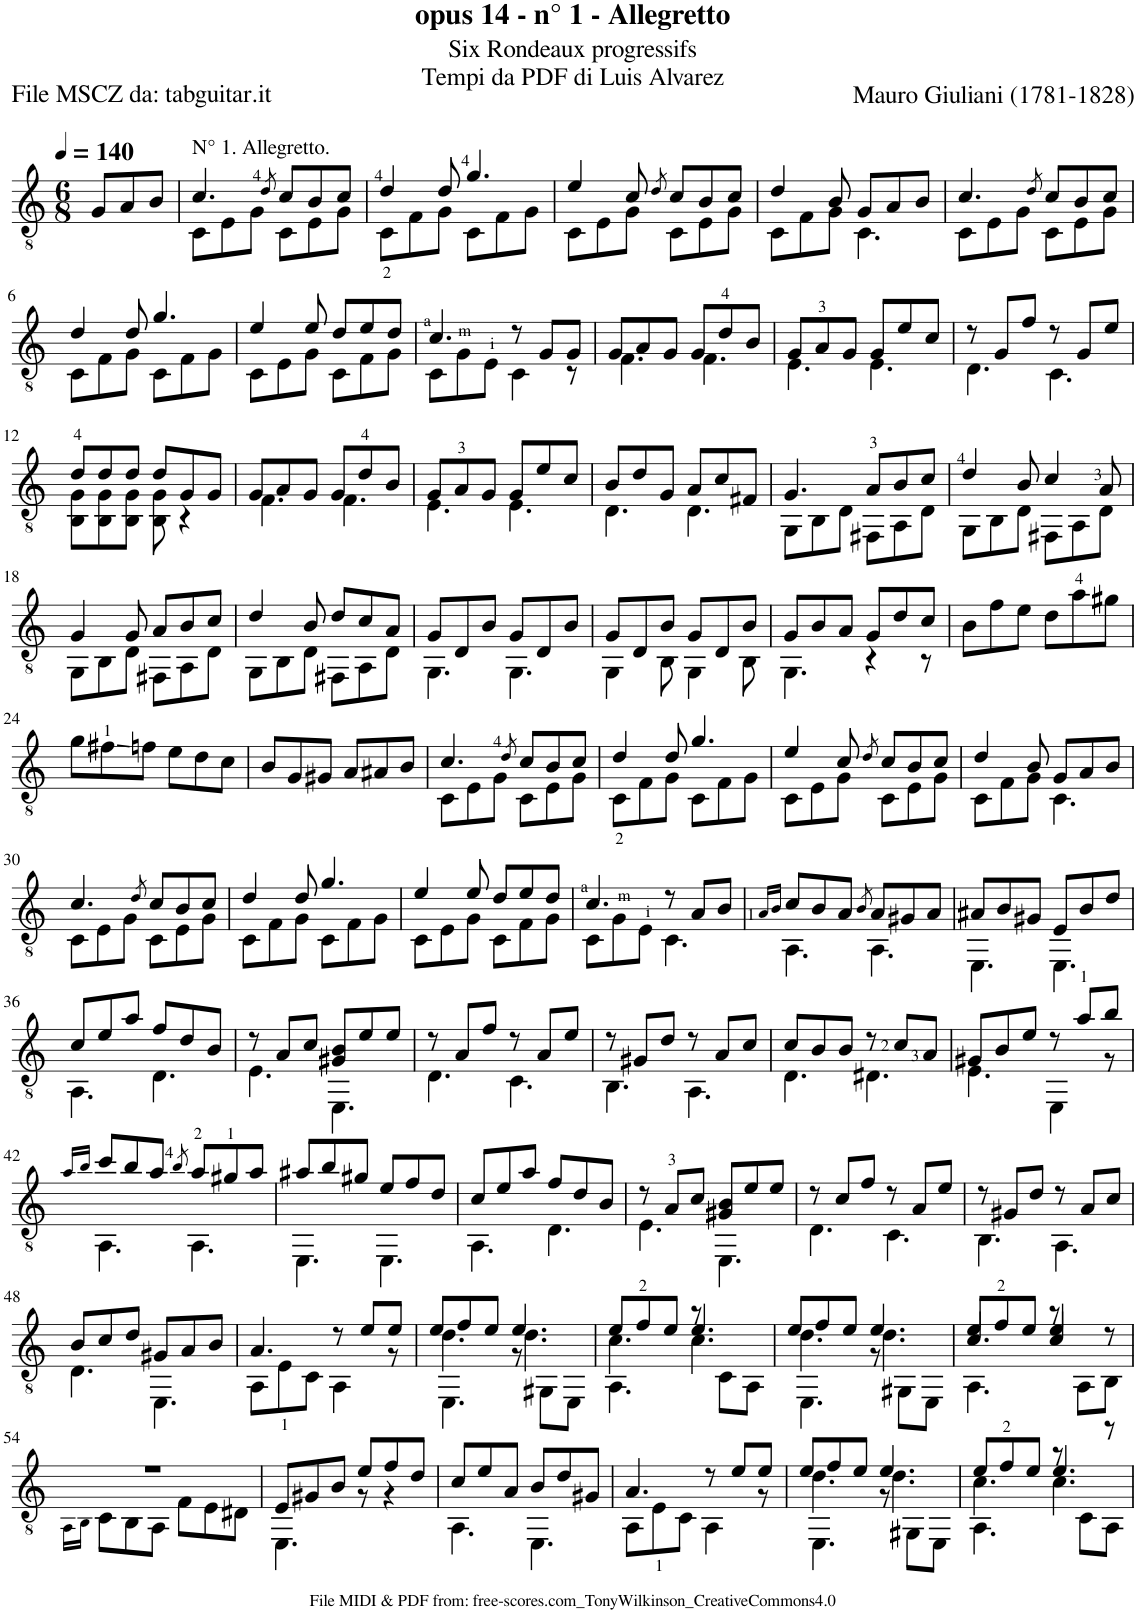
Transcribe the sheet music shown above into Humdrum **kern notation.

**kern
*part1
*staff1
*I"Guitar
*I'Guit.
*clefGv2
*k[]
*M6/8
*MM140
=
8G/L
8A/
8B/J
=1
*^
!LO:TX:a:t=N° 1. Allegretto.	!
4.c/	8C\L
.	8E\
.	8G\J
8qd/	.
8c/L	8C\L
8B/	8E\
8c/J	8G\J
=2	=2
4d/	8C\L
.	8F\
8d/	8G\J
4.g/	8C\L
.	8F\
.	8G\J
=3	=3
4e/	8C\L
.	8E\
8c/	8G\J
8qd/	.
8c/L	8C\L
8B/	8E\
8c/J	8G\J
=4	=4
4d/	8C\L
.	8F\
8B/	8G\J
8G/L	4.C\
8A/	.
8B/J	.
=5	=5
4.c/	8C\L
.	8E\
.	8G\J
8qd/	.
8c/L	8C\L
8B/	8E\
8c/J	8G\J
!!LO:LB:g=z	!!
=6	=6
4d/	8C\L
.	8F\
8d/	8G\J
4.g/	8C\L
.	8F\
.	8G\J
=7	=7
4e/	8C\L
.	8E\
8e/	8G\J
8d/L	8C\L
8e/	8F\
8d/J	8G\J
=8	=8
4.c/	8C\L
.	8G\
.	8E\J
8r	4C\
8G/L	.
8G/J	8r
=9	=9
8G/L	4.F\
8A/	.
8G/J	.
8G/L	4.F\
8d/	.
8B/J	.
=10	=10
8G/L	4.E\
8A/	.
8G/J	.
8G/L	4.E\
8e/	.
8c/J	.
=11	=11
8r	4.D\
8G/L	.
8f/J	.
8r	4.C\
8G/L	.
8e/J	.
!!LO:LB:g=z	!!
=12	=12
8d/L	8BB\ 8G\L
8d/	8BB\ 8G\
8d/J	8BB\ 8G\J
8d/L	8BB\ 8G\
8G/	4r
8G/J	.
=13	=13
8G/L	4.F\
8A/	.
8G/J	.
8G/L	4.F\
8d/	.
8B/J	.
=14	=14
8G/L	4.E\
8A/	.
8G/J	.
8G/L	4.E\
8e/	.
8c/J	.
=15	=15
8B/L	4.D\
8d/	.
8G/J	.
8A/L	4.D\
8c/	.
8F#X/J	.
=16	=16
4.G/	8GG\L
.	8BB\
.	8D\J
8A/L	8FF#X\L
8B/	8AA\
8c/J	8D\J
=17	=17
4d/	8GG\L
.	8BB\
8B/	8D\J
4c/	8FF#X\L
.	8AA\
8A/	8D\J
!!LO:LB:g=z	!!
=18	=18
4G/	8GG\L
.	8BB\
8G/	8D\J
8A/L	8FF#X\L
8B/	8AA\
8c/J	8D\J
=19	=19
4d/	8GG\L
.	8BB\
8B/	8D\J
8d/L	8FF#X\L
8c/	8AA\
8A/J	8D\J
=20	=20
8G/L	4.GG\
8D/	.
8B/J	.
8G/L	4.GG\
8D/	.
8B/J	.
=21	=21
8G/L	4GG\
8D/	.
8B/J	8BB\
8G/L	4GG\
8D/	.
8B/J	8BB\
=22	=22
8G/L	4.GG\
8B/	.
8A/J	.
8G/L	4r
8d/	.
8c/J	8r
*v	*v
=23
8B\L
8f\
8e\J
8d\L
8a\
8g#X\J
!!LO:LB:g=z
=24
8g\L
8f#X\
8fn\J
8e\L
8d\
8c\J
=25
8B/L
8G/
8G#X/J
8A/L
8A#X/
8B/J
=26
*^
4.c/	8C\L
.	8E\
.	8G\J
8qd/	.
8c/L	8C\L
8B/	8E\
8c/J	8G\J
=27	=27
4d/	8C\L
.	8F\
8d/	8G\J
4.g/	8C\L
.	8F\
.	8G\J
=28	=28
4e/	8C\L
.	8E\
8c/	8G\J
8qd/	.
8c/L	8C\L
8B/	8E\
8c/J	8G\J
=29	=29
4d/	8C\L
.	8F\
8B/	8G\J
8G/L	4.C\
8A/	.
8B/J	.
!!LO:LB:g=z	!!
=30	=30
4.c/	8C\L
.	8E\
.	8G\J
8qd/	.
8c/L	8C\L
8B/	8E\
8c/J	8G\J
=31	=31
4d/	8C\L
.	8F\
8d/	8G\J
4.g/	8C\L
.	8F\
.	8G\J
=32	=32
4e/	8C\L
.	8E\
8e/	8G\J
8d/L	8C\L
8e/	8F\
8d/J	8G\J
=33	=33
4.c/	8C\L
.	8G\
.	8E\J
8r	4.C\
8A/L	.
8B/J	.
=34	=34
16qA/LL	.
16qB/JJ	.
8c/L	4.AA\
8B/	.
8A/J	.
8qB/	.
8A/L	4.AA\
8G#X/	.
8A/J	.
=35	=35
8A#X/L	4.EE\
8B/	.
8G#X/J	.
8E/L	4.EE\
8B/	.
8d/J	.
!!LO:LB:g=z	!!
=36	=36
8c/L	4.AA\
8e/	.
8a/J	.
8f/L	4.D\
8d/	.
8B/J	.
=37	=37
8r	4.E\
8A/L	.
8c/J	.
8G#X/ 8B/L	4.EE\
8e/	.
8e/J	.
=38	=38
8r	4.D\
8A/L	.
8f/J	.
8r	4.C\
8A/L	.
8e/J	.
=39	=39
8r	4.BB\
8G#X/L	.
8d/J	.
8r	4.AA\
8A/L	.
8c/J	.
=40	=40
8c/L	4.D\
8B/	.
8B/J	.
8r	4.D#X\
8c/L	.
8A/J	.
=41	=41
8G#X/L	4.E\
8B/	.
8e/J	.
8r	4EE\
8a/L	.
8b/J	8r
!!LO:LB:g=z	!!
=42	=42
16qa/LL	.
16qb/JJ	.
8cc/L	4.AA\
8b/	.
8a/J	.
8qb/	.
8a/L	4.AA\
8g#X/	.
8a/J	.
=43	=43
8a#X/L	4.EE\
8b/	.
8g#X/J	.
8e/L	4.EE\
8f/	.
8d/J	.
=44	=44
8c/L	4.AA\
8e/	.
8a/J	.
8f/L	4.D\
8d/	.
8B/J	.
=45	=45
8r	4.E\
8A/L	.
8c/J	.
8G#X/ 8B/L	4.EE\
8e/	.
8e/J	.
=46	=46
8r	4.D\
8c/L	.
8f/J	.
8r	4.C\
8A/L	.
8e/J	.
=47	=47
8r	4.BB\
8G#X/L	.
8d/J	.
8r	4.AA\
8A/L	.
8c/J	.
!!LO:LB:g=z	!!
=48	=48
8B/L	4.D\
8c/	.
8d/J	.
8G#X/L	4.EE\
8A/	.
8B/J	.
=49	=49
4.A/	8AA\L
.	8E\
.	8C\J
8r	4AA\
8e/L	.
8e/J	8r
=50	=50
*	*^
8e/L	4.EE\	4.d\
8f/	.	.
8e/J	.	.
4.e/	8r	4.d\
.	8GG#X\L	.
.	8EE\J	.
=51	=51	=51
8e/L	4.AA\	4.c\
8f/	.	.
8e/J	.	.
4.e/	8r	4.c\
.	8C\L	.
.	8AA\J	.
=52	=52	=52
8e/L	4.EE\	4.d\
8f/	.	.
8e/J	.	.
4.e/	8r	4.d\
.	8GG#X\L	.
.	8EE\J	.
=53	=53	=53
8e/L	4.AA\	4.c/
8f/	.	.
8e/J	.	.
4e/	8r	4c/
.	8AA\L	.
8r	8BB\J	8r
*	*v	*v
!!LO:LB:g=z
=54	=54
.	16qAA\LL
.	16qBB\JJ
2.r	8C\L
.	8BB\
.	8AA\J
.	8F\L
.	8E\
.	8D#X\J
=55	=55
8E/L	4.EE\
8G#X/	.
8B/J	.
8e/L	8r
8f/	4r
8d/J	.
=56	=56
8c/L	4.AA\
8e/	.
8A/J	.
8B/L	4.EE\
8d/	.
8G#X/J	.
=57	=57
4.A/	8AA\L
.	8E\
.	8C\J
8r	4AA\
8e/L	.
8e/J	8r
=58	=58
*	*^
8e/L	4.EE\	4.d\
8f/	.	.
8e/J	.	.
4.e/	8r	4.d\
.	8GG#X\L	.
.	8EE\J	.
=59	=59	=59
8e/L	4.AA\	4.c\
8f/	.	.
8e/J	.	.
4.e/	8r	4.c\
.	8C\L	.
.	8AA\J	.
*v	*v	*v
=
*-
